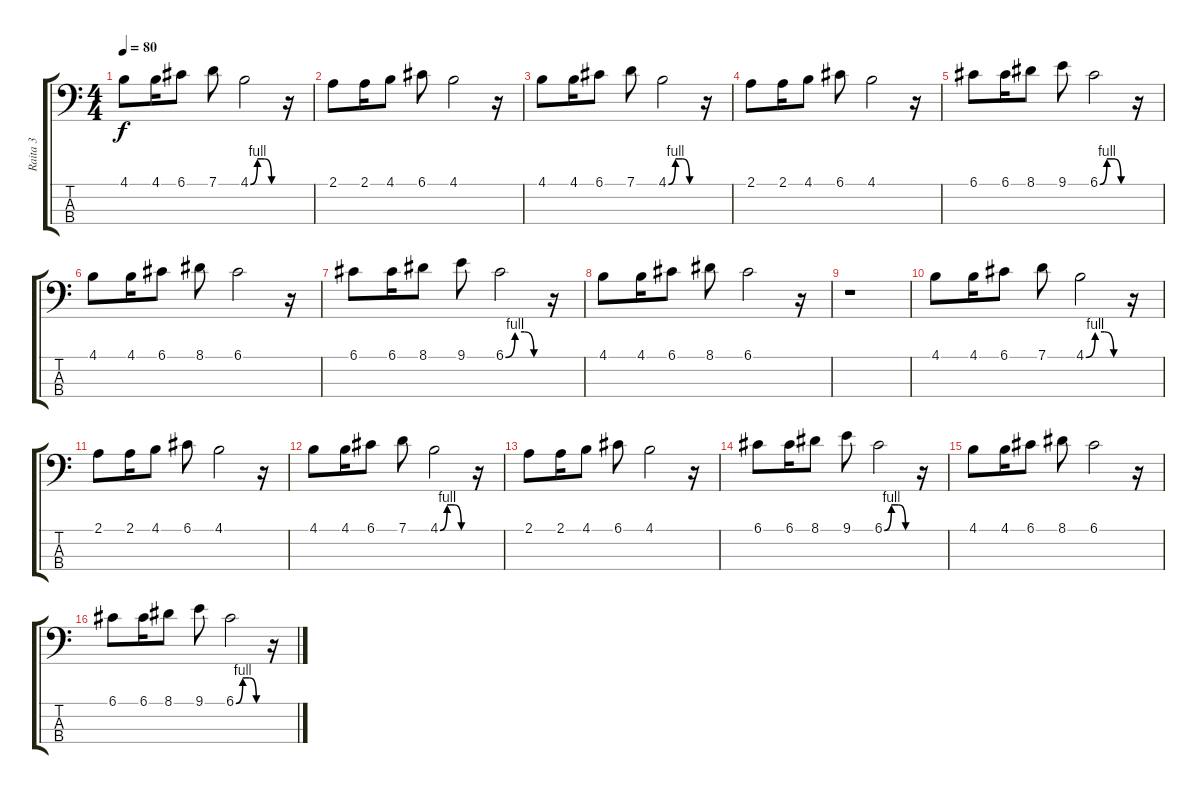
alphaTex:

\track ("Raita 3" "Raita 3") {instrument electricbassfinger}
\staff {score tabs}
\tuning (G2 D2 A1 E1) {hide}
\ts (4 4)
\tempo 80
\clef f4
\ks c
4.1.8{dy f instrument electricbassfinger} 4.1.16 6.1.8 7.1.8 4.1{be (custom 0 0 15 4 30 4 45 0 60 0)}.2 r.16 |
2.1.8 2.1.16 4.1.8 6.1.8 4.1.2 r.16 |
4.1.8 4.1.16 6.1.8 7.1.8 4.1{be (custom 0 0 15 4 30 4 45 0 60 0)}.2 r.16 |
2.1.8 2.1.16 4.1.8 6.1.8 4.1.2 r.16 |
6.1.8 6.1.16 8.1.8 9.1.8 6.1{be (custom 0 0 15 4 30 4 45 0 60 0)}.2 r.16 |
4.1.8 4.1.16 6.1.8 8.1.8 6.1.2 r.16 |
6.1.8 6.1.16 8.1.8 9.1.8 6.1{be (custom 0 0 15 4 30 4 45 0 60 0)}.2 r.16 |
4.1.8 4.1.16 6.1.8 8.1.8 6.1.2 r.16 |
r.1 |
4.1.8 4.1.16 6.1.8 7.1.8 4.1{be (custom 0 0 15 4 30 4 45 0 60 0)}.2 r.16 |
2.1.8 2.1.16 4.1.8 6.1.8 4.1.2 r.16 |
4.1.8 4.1.16 6.1.8 7.1.8 4.1{be (custom 0 0 15 4 30 4 45 0 60 0)}.2 r.16 |
2.1.8 2.1.16 4.1.8 6.1.8 4.1.2 r.16 |
6.1.8 6.1.16 8.1.8 9.1.8 6.1{be (custom 0 0 15 4 30 4 45 0 60 0)}.2 r.16 |
4.1.8 4.1.16 6.1.8 8.1.8 6.1.2 r.16 |
6.1.8 6.1.16 8.1.8 9.1.8 6.1{be (custom 0 0 15 4 30 4 45 0 60 0)}.2 r.16
